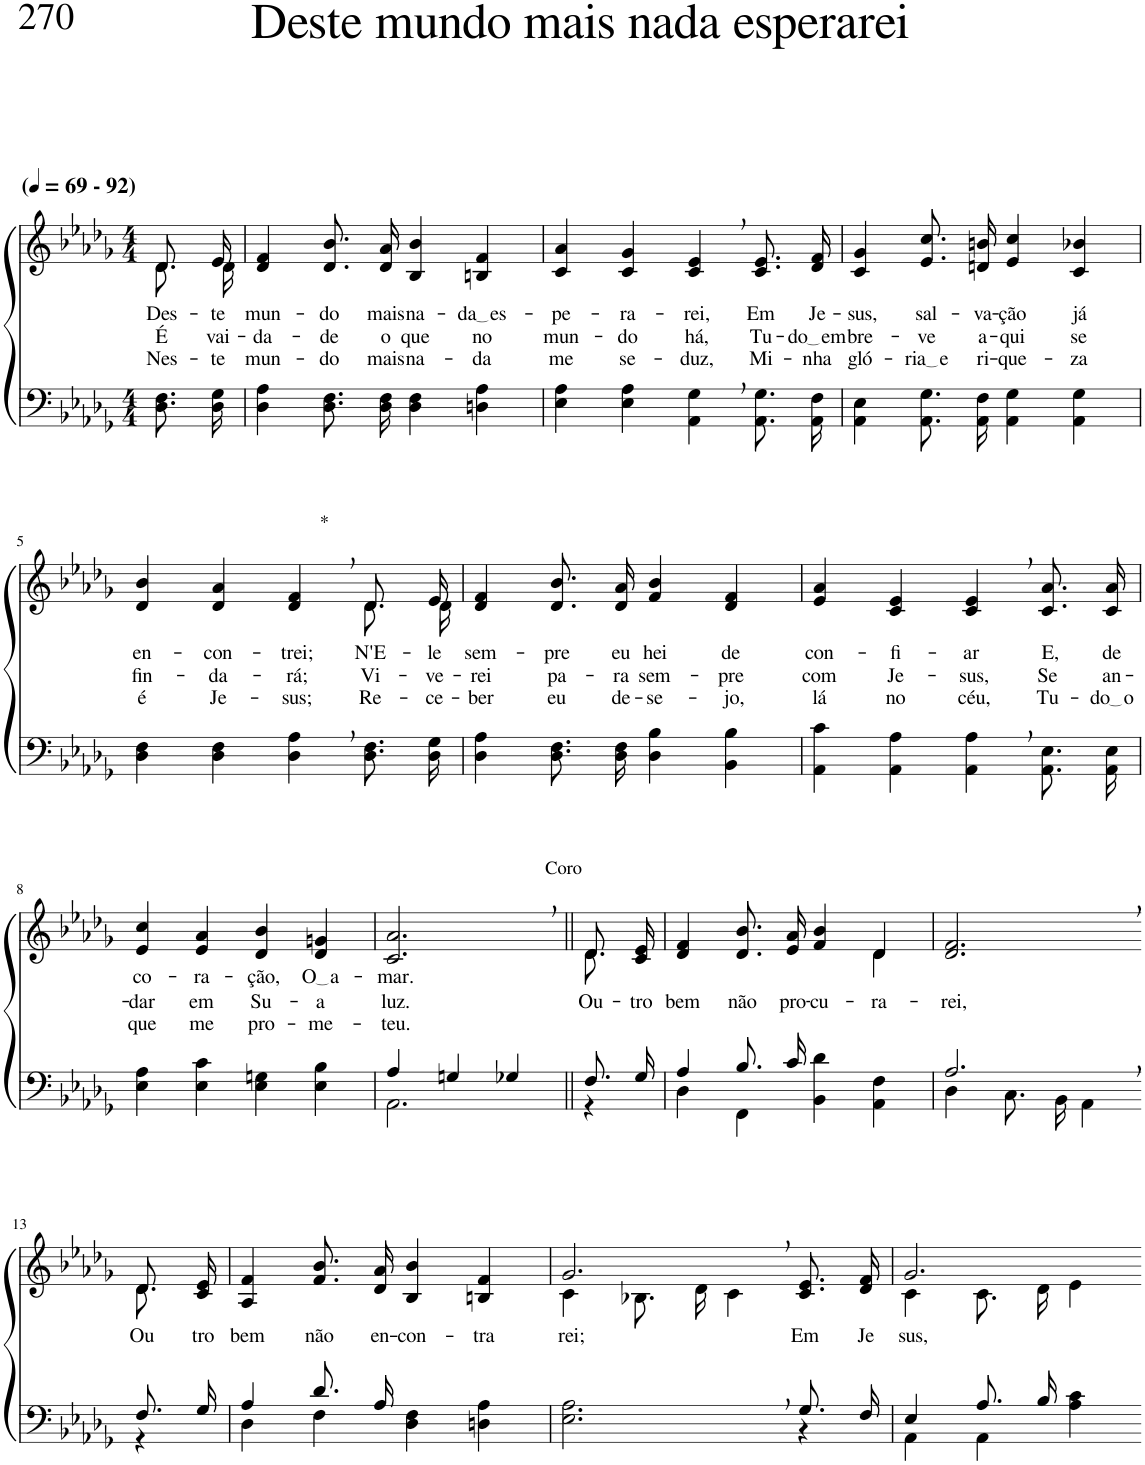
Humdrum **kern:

**kern	**kern	**text	**text	**text
*part2	*part1	*part1	*part1	*part1
*staff2	*staff1	*staff1	*staff1	*staff1
*I"Parte III e IV	*I"Parte I e II	*	*	*
*clefF4	*clefG2	*	*	*
*Trd-1c-2	*Trd-1c-2	*	*	*
*k[b-e-a-d-g-]	*k[b-e-a-d-g-]	*	*	*
*M4/4	*M4/4	*	*	*
*MM69	*MM69	*	*	*
=1	=1	=1	=1	=1
*	*^	*	*	*
!	!LO:TX:a:B:t=(	!	!	!	!
!	!LO:TX:a:B:t=- 92)	!	!	!	!
!	!	!	!LO:LY:b	!LO:LY:b	!LO:LY:b
8.D-\ 8.F\L	8.d-/L	8.d-\L	Des-	É	Nes-
!	!	!	!LO:LY:b	!LO:LY:b	!LO:LY:b
16D-\ 16G-\Jk	16e-/Jk	16d-\Jk	-te	vai-	-te
=2	=2	=2	=2	=2	=2
!	!	!	!LO:LY:b	!LO:LY:b	!LO:LY:b
*	*v	*v	*	*	*
4D-\ 4A-\	4d-/ 4f/	mun-	-da-	mun-
!	!	!LO:LY:b	!LO:LY:b	!LO:LY:b
8.D-\ 8.F\L	8.d-/ 8.b-/L	-do	-de	-do
!	!	!LO:LY:b	!LO:LY:b	!LO:LY:b
16D-\ 16F\Jk	16d-/ 16a-/Jk	mais	o	mais
!	!	!LO:LY:b	!LO:LY:b	!LO:LY:b
4D-\ 4F\	4B-/ 4b-/	na-	que	na-
!	!	!LO:LY:b	!LO:LY:b	!LO:LY:b
4Dn\ 4A-\	4Bn/ 4f/	da es	no	-da
=3	=3	=3	=3	=3
!	!	!LO:LY:b	!LO:LY:b	!LO:LY:b
4E-\ 4A-\	4c/ 4a-/	-pe-	mun-	me
!	!	!LO:LY:b	!LO:LY:b	!LO:LY:b
4E-\ 4A-\	4c/ 4g-/	-ra-	-do	se-
!	!	!LO:LY:b	!LO:LY:b	!LO:LY:b
4AA-\, 4G-\,	4c/, 4e-/,	-rei,	há,	-duz,
!	!	!LO:LY:b	!LO:LY:b	!LO:LY:b
8.AA-/ 8.G-/L	8.c/ 8.e-/L	Em	Tu-	Mi-
!	!	!LO:LY:b	!LO:LY:b	!LO:LY:b
16AA-/ 16F/Jk	16d-/ 16f/Jk	Je-	do em	-nha
=4	=4	=4	=4	=4
!	!	!LO:LY:b	!LO:LY:b	!LO:LY:b
4AA-\ 4E-\	4c/ 4g-/	-sus,	bre-	gló-
!	!	!LO:LY:b	!LO:LY:b	!LO:LY:b
8.AA-/ 8.G-/L	8.e-/ 8.cc/L	sal-	-ve	ria e
!	!	!LO:LY:b	!LO:LY:b	!LO:LY:b
16AA-/ 16F/Jk	16dn/ 16bn/Jk	-va-	a-	ri-
!	!	!LO:LY:b	!LO:LY:b	!LO:LY:b
4AA-\ 4G-\	4e-/ 4cc/	-ção	-qui	-que-
!	!	!LO:LY:b	!LO:LY:b	!LO:LY:b
4AA-\ 4G-\	4c/ 4b-X/	já	se	-za
!!LO:LB:g=z
=5	=5	=5	=5	=5
!	!	!LO:LY:b	!LO:LY:b	!LO:LY:b
*	*^	*	*	*
4D-\ 4F\	4d-/ 4b-/	2.ryy	en-	fin-	é
!	!	!	!LO:LY:b	!LO:LY:b	!LO:LY:b
4D-\ 4F\	4d-/ 4a-/	.	-con-	-da-	Je-
!	!LO:TX:a:t=*	!	!	!	!
!	!	!	!LO:LY:b	!LO:LY:b	!LO:LY:b
4D-\, 4A-\,	4d-/, 4f/,	.	-trei;	-rá;	-sus;
!	!	!	!LO:LY:b	!LO:LY:b	!LO:LY:b
8.D-\ 8.F\L	8.d-/L	8.d-\L	N'E-	Vi-	Re-
!	!	!	!LO:LY:b	!LO:LY:b	!LO:LY:b
16D-\ 16G-\Jk	16e-/Jk	16d-\Jk	-le	-ve-	-ce-
=6	=6	=6	=6	=6	=6
!	!	!	!LO:LY:b	!LO:LY:b	!LO:LY:b
*	*v	*v	*	*	*
4D-\ 4A-\	4d-/ 4f/	sem-	-rei	-ber
!	!	!LO:LY:b	!LO:LY:b	!LO:LY:b
8.D-\ 8.F\L	8.d-/ 8.b-/L	-pre	pa-	eu
!	!	!LO:LY:b	!LO:LY:b	!LO:LY:b
16D-\ 16F\Jk	16d-/ 16a-/Jk	eu	-ra	de-
!	!	!LO:LY:b	!LO:LY:b	!LO:LY:b
4D-\ 4B-\	4f/ 4b-/	hei	sem-	-se-
!	!	!LO:LY:b	!LO:LY:b	!LO:LY:b
4BB-\ 4B-\	4d-/ 4f/	de	-pre	-jo,
=7	=7	=7	=7	=7
!	!	!LO:LY:b	!LO:LY:b	!LO:LY:b
4AA-\ 4c\	4e-/ 4a-/	con-	com	lá
!	!	!LO:LY:b	!LO:LY:b	!LO:LY:b
4AA-\ 4A-\	4c/ 4e-/	-fi-	Je-	no
!	!	!LO:LY:b	!LO:LY:b	!LO:LY:b
4AA-\, 4A-\,	4c/, 4e-/,	-ar	-sus,	céu,
!	!	!LO:LY:b	!LO:LY:b	!LO:LY:b
8.AA-/ 8.E-/L	8.c/ 8.a-/L	E,	Se	Tu-
!	!	!LO:LY:b	!LO:LY:b	!LO:LY:b
16AA-/ 16E-/Jk	16c/ 16a-/Jk	de	an-	do o
!!LO:LB:g=z
=8	=8	=8	=8	=8
!	!	!LO:LY:b	!LO:LY:b	!LO:LY:b
4E-\ 4A-\	4e-/ 4cc/	co-	-dar	que
!	!	!LO:LY:b	!LO:LY:b	!LO:LY:b
4E-\ 4c\	4e-/ 4a-/	-ra-	em	me
!	!	!LO:LY:b	!LO:LY:b	!LO:LY:b
4E-\ 4Gn\	4d-/ 4b-/	-ção,	Su-	pro-
!	!	!LO:LY:b	!LO:LY:b	!LO:LY:b
4E-\ 4B-\	4d-/ 4gn/	O a	-a	-me-
=9	=9	=9	=9	=9
*^	*	*	*	*
!	!	!	!LO:LY:b	!LO:LY:b	!LO:LY:b
4A-/	2.AA-\	2.c/, 2.a-/,	-mar.	luz.	-teu.
4Gn/	.	.	.	.	.
4G-X/	.	.	.	.	.
=10||	=10||	=10||	=10||	=10||	=10||
!	!	!LO:TX:a:t=Coro	!	!	!
!	!	!	!	!LO:LY:b	!
*	*	*^	*	*	*
8.F/L	4r	8.d-/L	8.d-/	.	Ou-	.
!	!	!	!	!	!LO:LY:b	!
16G-/Jk	.	16c/ 16e-/Jk	16ryy	.	-tro	.
=11	=11	=11	=11	=11	=11	=11
!	!	!	!	!	!LO:LY:b	!
4A-/	4D-\	4d-/ 4f/	2.ryy	.	-bem	.
!	!	!	!	!	!LO:LY:b	!
8.B-/L	4FF\	8.d-/ 8.b-/L	.	.	não	.
!	!	!	!	!	!LO:LY:b	!
16c/Jk	.	16e-/ 16a-/Jk	.	.	pro-	.
!	!	!	!	!	!LO:LY:b	!
2ryy	4BB-\ 4d-\	4f/ 4b-/	.	.	-cu-	.
!	!	!	!	!	!LO:LY:b	!
.	4AA-\ 4F\	4d-/	4d-\	.	-ra-	.
=12	=12	=12	=12	=12	=12	=12
!	!	!	!	!	!LO:LY:b	!
*	*	*v	*v	*	*	*
2.A-,/	4D-\	2.d-/, 2.f/,	.	-rei,	.
.	8.C\L	.	.	.	.
.	16BB-\Jk	.	.	.	.
.	4AA-\	.	.	.	.
!!LO:LB:g=z
=13-	=13-	=13-	=13-	=13-	=13-
*	*	*^	*	*	*
!	!	!	!	!LO:LY:b	!	!
8.F/L	4r	8.d-/L	8.d-\	Ou-	.	.
!	!	!	!	!LO:LY:b	!	!
16G-/Jk	.	16c/ 16e-/Jk	16ryy	-tro	.	.
=14	=14	=14	=14	=14	=14	=14
!	!	!	!	!LO:LY:b	!	!
*	*	*v	*v	*	*	*
4A-/	4D-\	4A-/ 4f/	bem	.	.
!	!	!	!LO:LY:b	!	!
8.d-/L	4F\	8.f/ 8.b-/L	não	.	.
!	!	!	!LO:LY:b	!	!
16A-/Jk	.	16d-/ 16a-/Jk	en-	.	.
!	!	!	!LO:LY:b	!	!
2ryy	4D-\ 4F\	4B-/ 4b-/	-con-	.	.
!	!	!	!LO:LY:b	!	!
.	4Dn\ 4A-\	4Bn/ 4f/	-tra-	.	.
=15	=15	=15	=15	=15	=15
*	*	*^	*	*	*
!	!	!	!	!LO:LY:b	!	!
2.ryy	2.E-\ 2.A-\	2.g-,/	4c\	-rei;	.	.
.	.	.	8.B-X\L	.	.	.
.	.	.	16d-\Jk	.	.	.
.	.	.	4c\	.	.	.
!	!	!	!	!LO:LY:b	!	!
8.G-/L	4r	8.c/ 8.e-/L	4ryy	Em	.	.
!	!	!	!	!LO:LY:b	!	!
16F/Jk	.	16d-/ 16f/Jk	.	Je-	.	.
=16	=16	=16	=16	=16	=16	=16
!	!	!	!	!LO:LY:b	!	!
4E-/	4AA-\	2.g-/	4c\	-sus,	.	.
8.A-/L	4AA-\	.	8.c\L	.	.	.
16B-/Jk	.	.	16d-\Jk	.	.	.
4ryy	4A-\ 4c\	.	4e-\	.	.	.
*v	*v	*	*	*	*	*
*	*v	*v	*	*	*
=-	=-	=-	=-	=-
*-	*-	*-	*-	*-
